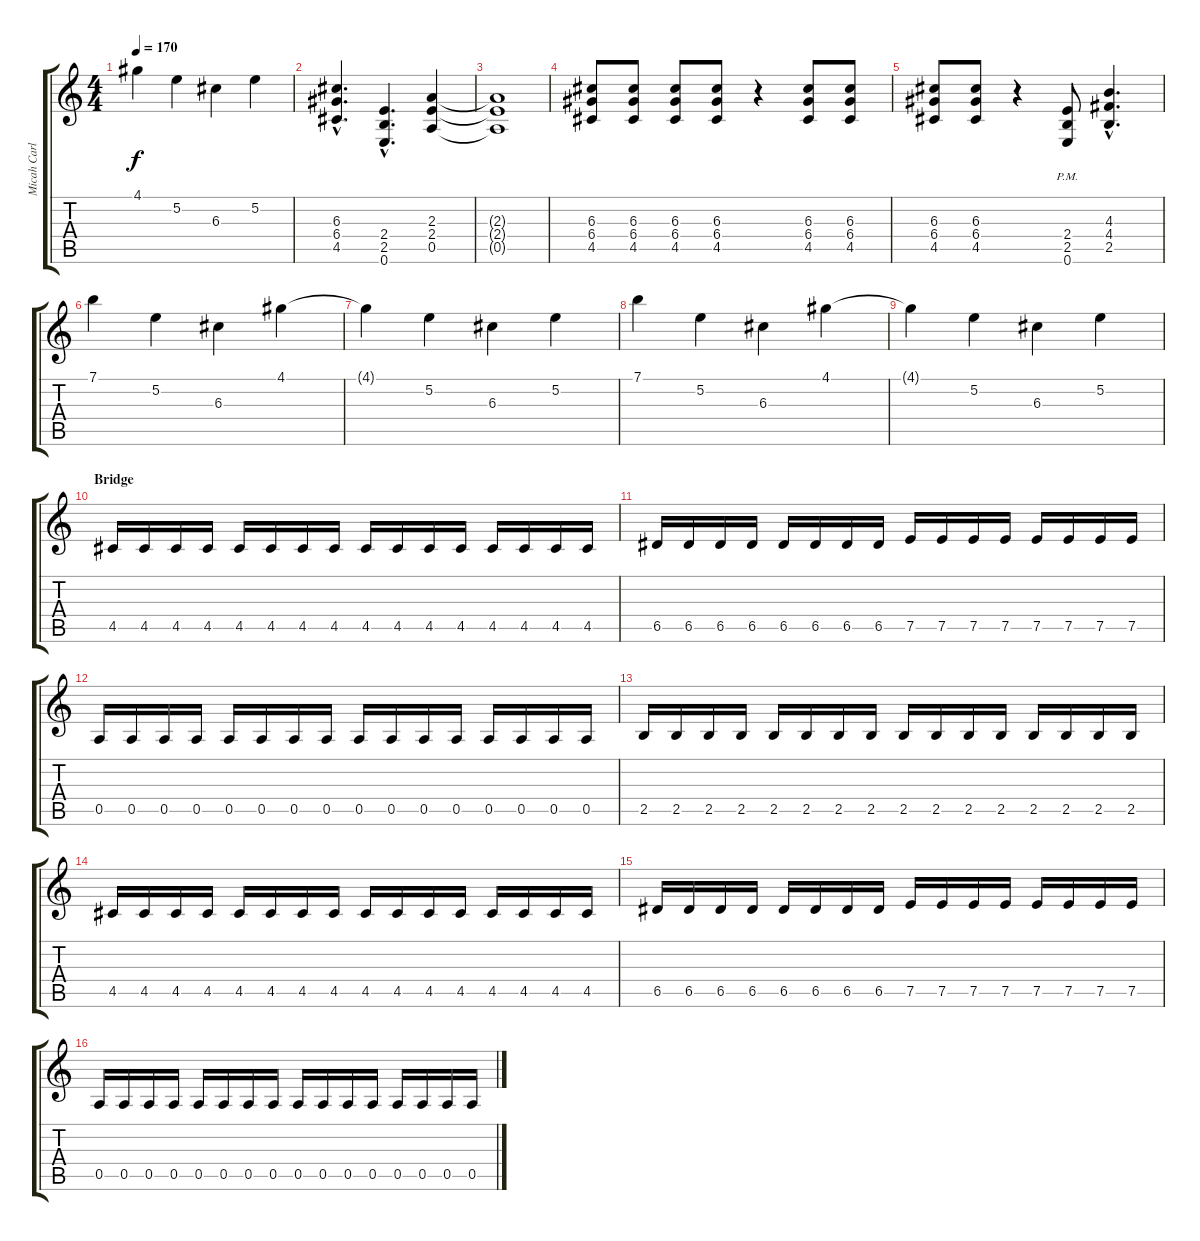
\track ("Micah Carli (Guitar)" "Micah Carl") {instrument electricguitarjazz}
\staff {score tabs}
\tuning (E4 B3 G3 D3 A2 E2) {hide}
\ts (4 4)
\tempo 170
\clef g2
\ks c
4.1{t}.4{dy f} 5.2.4 6.3.4 5.2.4 |
(6.3{hac} 6.4{hac} 4.5{hac}).4{d} (2.4{hac} 2.5{hac} 0.6{hac}).4{d} (2.3 2.4 0.5).4 |
(2.3{t} 2.4{t} 0.5{t}).1 |
(6.3 6.4 4.5).8 (6.3 6.4 4.5).8 (6.3 6.4 4.5).8 (6.3 6.4 4.5).8 r.4 (6.3 6.4 4.5).8 (6.3 6.4 4.5).8 |
(6.3 6.4 4.5).8 (6.3 6.4 4.5).8 r.4 (2.4{pm} 2.5{pm} 0.6{pm}).8 (4.3{hac} 4.4{hac} 2.5{hac}).4{d} |
7.1.4 5.2.4 6.3.4 4.1.4 |
4.1{t}.4 5.2.4 6.3.4 5.2.4 |
7.1.4 5.2.4 6.3.4 4.1.4 |
4.1{t}.4 5.2.4 6.3.4 5.2.4 |
\section ("" "Bridge")
4.5.16 4.5.16 4.5.16 4.5.16 4.5.16 4.5.16 4.5.16 4.5.16 4.5.16 4.5.16 4.5.16 4.5.16 4.5.16 4.5.16 4.5.16 4.5.16 |
6.5.16 6.5.16 6.5.16 6.5.16 6.5.16 6.5.16 6.5.16 6.5.16 7.5.16 7.5.16 7.5.16 7.5.16 7.5.16 7.5.16 7.5.16 7.5.16 |
0.5.16 0.5.16 0.5.16 0.5.16 0.5.16 0.5.16 0.5.16 0.5.16 0.5.16 0.5.16 0.5.16 0.5.16 0.5.16 0.5.16 0.5.16 0.5.16 |
2.5.16 2.5.16 2.5.16 2.5.16 2.5.16 2.5.16 2.5.16 2.5.16 2.5.16 2.5.16 2.5.16 2.5.16 2.5.16 2.5.16 2.5.16 2.5.16 |
4.5.16 4.5.16 4.5.16 4.5.16 4.5.16 4.5.16 4.5.16 4.5.16 4.5.16 4.5.16 4.5.16 4.5.16 4.5.16 4.5.16 4.5.16 4.5.16 |
6.5.16 6.5.16 6.5.16 6.5.16 6.5.16 6.5.16 6.5.16 6.5.16 7.5.16 7.5.16 7.5.16 7.5.16 7.5.16 7.5.16 7.5.16 7.5.16 |
0.5.16 0.5.16 0.5.16 0.5.16 0.5.16 0.5.16 0.5.16 0.5.16 0.5.16 0.5.16 0.5.16 0.5.16 0.5.16 0.5.16 0.5.16 0.5.16
